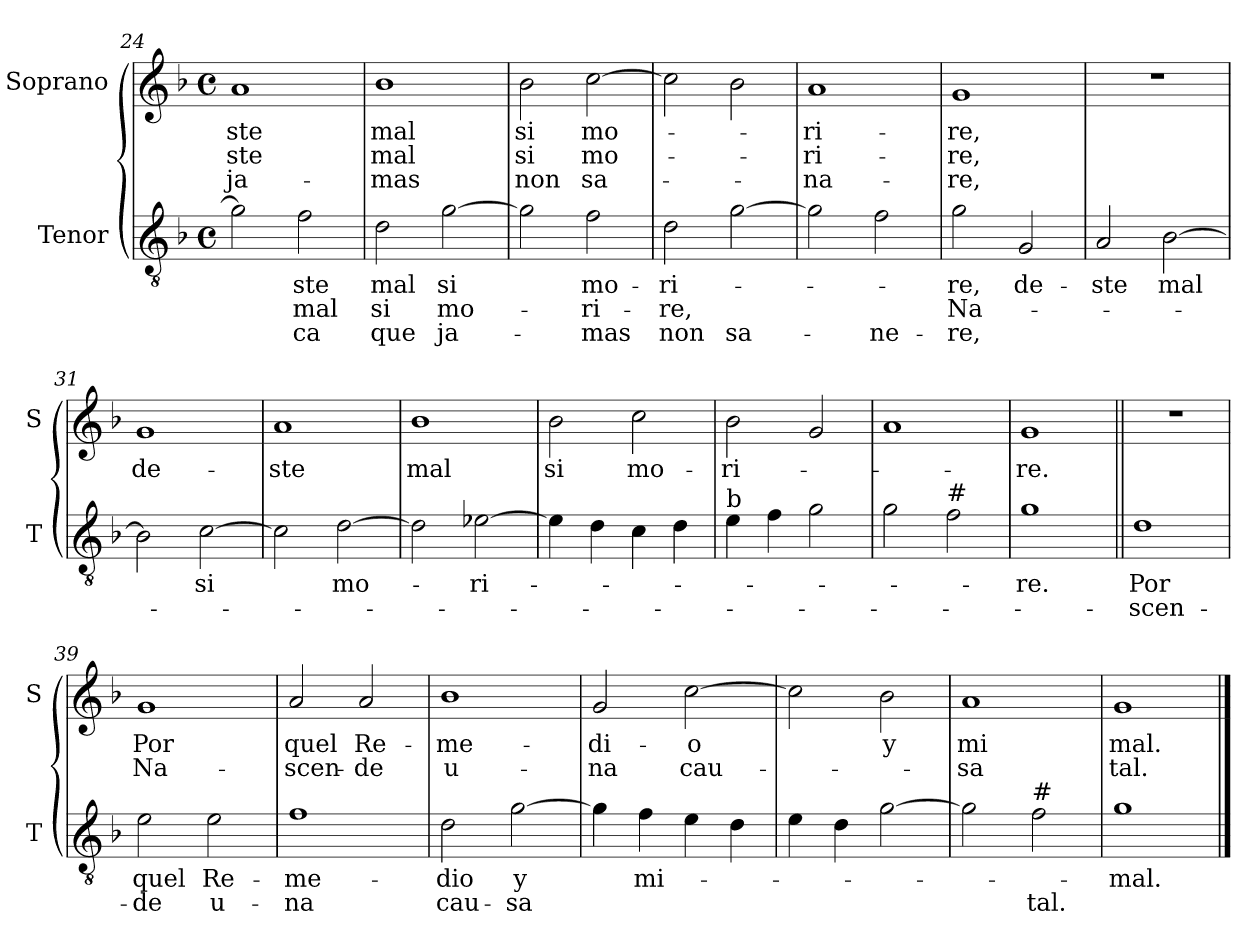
**kern	**text	**text	**text	**kern	**text	**text	**text
*part2	*part2	*part2	*part2	*part1	*part1	*part1	*part1
*staff2	*staff2	*staff2	*staff2	*staff1	*staff1	*staff1	*staff1
*I"Tenor	*	*	*	*I"Soprano	*	*	*
*I'T	*	*	*	*I'S	*	*	*
!!LO:PB:g=z
*clefGv2	*	*	*	*clefG2	*	*	*
*k[b-]	*	*	*	*k[b-]	*	*	*
*F:	*	*	*	*F:	*	*	*
*M4/4	*	*	*	*M4/4	*	*	*
*met(c)	*	*	*	*met(c)	*	*	*
=24	=24	=24	=24	=24	=24	=24	=24
!	!	!	!	!	!LO:LY:b	!LO:LY:b	!LO:LY:b
2g\]	.	.	.	1a	-ste	-ste	ja-
!	!LO:LY:b	!LO:LY:b	!LO:LY:b	!	!	!	!
2f\	-ste	mal	-ca	.	.	.	.
=25	=25	=25	=25	=25	=25	=25	=25
!	!LO:LY:b	!LO:LY:b	!LO:LY:b	!	!LO:LY:b	!LO:LY:b	!LO:LY:b
2d\	mal	si	que	1b-	mal	mal	-mas
!	!LO:LY:b	!LO:LY:b	!LO:LY:b	!	!	!	!
[2g\	si	mo-	ja-	.	.	.	.
=26	=26	=26	=26	=26	=26	=26	=26
!	!	!	!	!	!LO:LY:b	!LO:LY:b	!LO:LY:b
2g\]	.	.	.	2b-\	si	si	non
!	!LO:LY:b	!LO:LY:b	!LO:LY:b	!	!LO:LY:b	!LO:LY:b	!LO:LY:b
2f\	mo-	-ri-	-mas	[2cc\	mo-	mo-	sa-
=27	=27	=27	=27	=27	=27	=27	=27
!	!LO:LY:b	!LO:LY:b	!LO:LY:b	!	!	!	!
2d\	-ri-	-re,	non	2cc\]	.	.	.
!	!	!	!LO:LY:b	!	!	!	!
[2g\	.	.	sa-	2b-\	.	.	.
=28	=28	=28	=28	=28	=28	=28	=28
!	!	!	!	!	!LO:LY:b	!LO:LY:b	!LO:LY:b
2g\]	.	.	.	1a	-ri-	-ri-	-na-
!	!	!	!LO:LY:b	!	!	!	!
2f\	.	.	-ne-	.	.	.	.
=29	=29	=29	=29	=29	=29	=29	=29
!	!LO:LY:b	!LO:LY:b	!LO:LY:b	!	!LO:LY:b	!LO:LY:b	!LO:LY:b
2g\	-re,	Na-	-re,	1g	-re,	-re,	-re,
!	!LO:LY:b	!	!	!	!	!	!
2G/	de-	.	.	.	.	.	.
!!LO:LB:g=z
=30	=30	=30	=30	=30	=30	=30	=30
!	!LO:LY:b	!	!	!	!	!	!
2A/	-ste	.	.	1r	.	.	.
!	!LO:LY:b	!	!	!	!	!	!
[2B-\	mal	.	.	.	.	.	.
=31	=31	=31	=31	=31	=31	=31	=31
!	!	!	!	!	!LO:LY:b	!	!
2B-\]	.	.	.	1g	de-	.	.
!	!LO:LY:b	!	!	!	!	!	!
[2c\	si	.	.	.	.	.	.
=32	=32	=32	=32	=32	=32	=32	=32
!	!	!	!	!	!LO:LY:b	!	!
2c\]	.	.	.	1a	-ste	.	.
!	!LO:LY:b	!	!	!	!	!	!
[2d\	mo-	.	.	.	.	.	.
=33	=33	=33	=33	=33	=33	=33	=33
!	!	!	!	!	!LO:LY:b	!	!
2d\]	.	.	.	1b-	mal	.	.
!	!LO:LY:b	!	!	!	!	!	!
[2e-X\	-ri-	.	.	.	.	.	.
=34	=34	=34	=34	=34	=34	=34	=34
!	!	!	!	!	!LO:LY:b	!	!
4e-\]	.	.	.	2b-\	si	.	.
4d\	.	.	.	.	.	.	.
!	!	!	!	!	!LO:LY:b	!	!
4c\	.	.	.	2cc\	mo-	.	.
4d\	.	.	.	.	.	.	.
=35	=35	=35	=35	=35	=35	=35	=35
!LO:TX:a:t=b	!	!	!	!	!	!	!
!	!	!	!	!	!LO:LY:b	!	!
4e\	.	.	.	2b-\	-ri-	.	.
4f\	.	.	.	.	.	.	.
2g\	.	.	.	2g/	.	.	.
!!LO:LB:g=z
=36	=36	=36	=36	=36	=36	=36	=36
2g\	.	.	.	1a	.	.	.
!LO:TX:a:t=#	!	!	!	!	!	!	!
2f\	.	.	.	.	.	.	.
=37	=37	=37	=37	=37	=37	=37	=37
!	!LO:LY:b	!	!	!	!LO:LY:b	!	!
1g	-re.	.	.	1g	-re.	.	.
=38||	=38||	=38||	=38||	=38||	=38||	=38||	=38||
!	!LO:LY:b	!LO:LY:b	!	!	!	!	!
1d	Por	-scen-	.	1r	.	.	.
=39	=39	=39	=39	=39	=39	=39	=39
!	!LO:LY:b	!LO:LY:b	!	!	!LO:LY:b	!LO:LY:b	!
2e\	quel	-de	.	1g	Por	Na-	.
!	!LO:LY:b	!LO:LY:b	!	!	!	!	!
2e\	Re-	u-	.	.	.	.	.
=40	=40	=40	=40	=40	=40	=40	=40
!	!LO:LY:b	!LO:LY:b	!	!	!LO:LY:b	!LO:LY:b	!
1f	-me-	-na	.	2a/	quel	-scen-	.
!	!	!	!	!	!LO:LY:b	!LO:LY:b	!
.	.	.	.	2a/	Re-	-de	.
=41	=41	=41	=41	=41	=41	=41	=41
!	!LO:LY:b	!LO:LY:b	!	!	!LO:LY:b	!LO:LY:b	!
2d\	-dio	cau-	.	1b-	-me-	u-	.
!	!LO:LY:b	!LO:LY:b	!	!	!	!	!
[2g\	y	-sa	.	.	.	.	.
!!LO:LB:g=z
=42	=42	=42	=42	=42	=42	=42	=42
!	!	!	!	!	!LO:LY:b	!LO:LY:b	!
4g\]	.	.	.	2g/	-di-	-na	.
!	!LO:LY:b	!	!	!	!	!	!
4f\	mi-	.	.	.	.	.	.
!	!	!	!	!	!LO:LY:b	!LO:LY:b	!
4e\	.	.	.	[2cc\	-o	cau-	.
4d\	.	.	.	.	.	.	.
=43	=43	=43	=43	=43	=43	=43	=43
4e\	.	.	.	2cc\]	.	.	.
4d\	.	.	.	.	.	.	.
!	!	!	!	!	!LO:LY:b	!	!
[2g\	.	.	.	2b-\	y	.	.
=44	=44	=44	=44	=44	=44	=44	=44
!	!	!	!	!	!LO:LY:b	!LO:LY:b	!
2g\]	.	.	.	1a	mi	-sa	.
!LO:TX:a:t=#	!	!	!	!	!	!	!
!	!	!LO:LY:b	!	!	!	!	!
2f\	.	tal.	.	.	.	.	.
=45	=45	=45	=45	=45	=45	=45	=45
!	!LO:LY:b	!	!	!	!LO:LY:b	!LO:LY:b	!
1g	-mal.	.	.	1g	mal.	tal.	.
==	==	==	==	==	==	==	==
*-	*-	*-	*-	*-	*-	*-	*-
